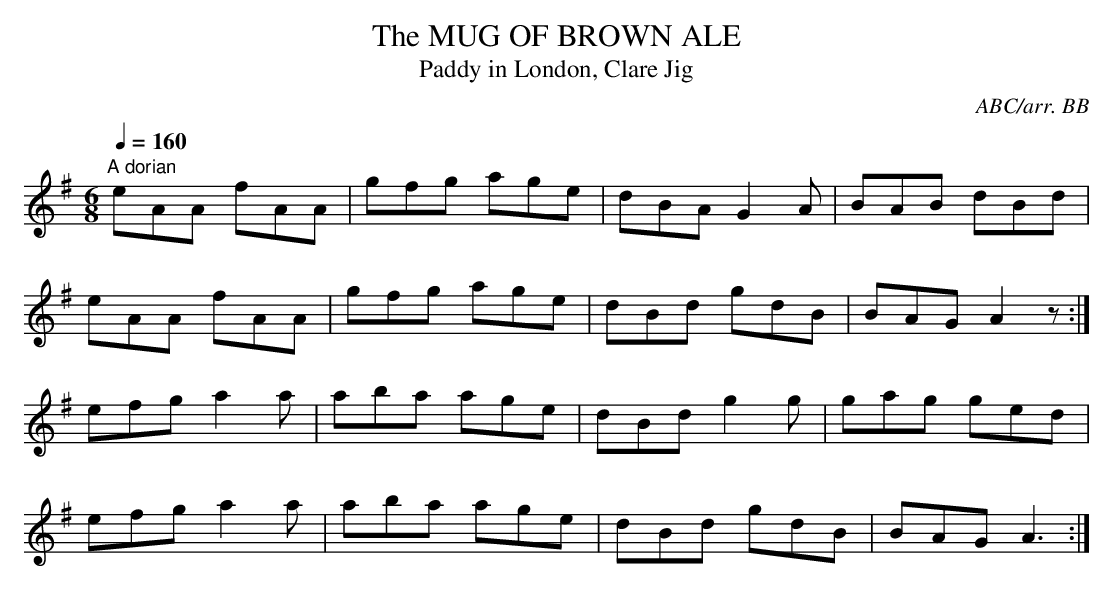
X:1
T:MUG OF BROWN ALE, The
T:Paddy in London, Clare Jig
C:ABC/arr. BB
M:6/8
L:1/8
Q:1/4=160
K:G
"A dorian"
eAA fAA|gfg age|dBA G2A|BAB dBd|
eAA fAA|gfg age|dBd gdB|BAG A2z :|
efg a2a|aba age|dBd g2g|gag ged|
efg a2a|aba age|dBd gdB|BAG A3 :|
